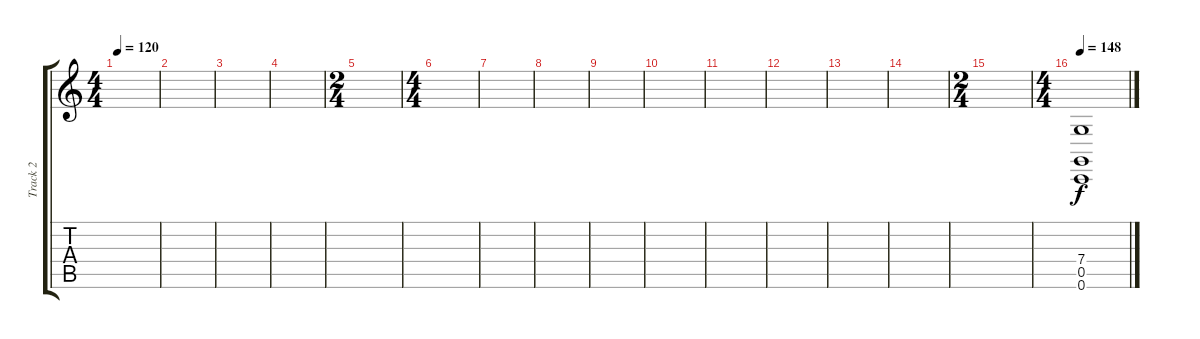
\track ("Track 2" "Track 2") {instrument stringensemble1}
\staff {score tabs}
\tuning (D4 A3 F3 C3 G2 C2) {hide}
\ts (4 4)
\tempo 120
\clef g2
\ks c
|
|
|
|
\ts (2 4)
|
\ts (4 4)
|
|
|
|
|
|
|
|
|
\ts (2 4)
|
\ts (4 4)
\tempo 148
(7.4 0.5 0.6).1
